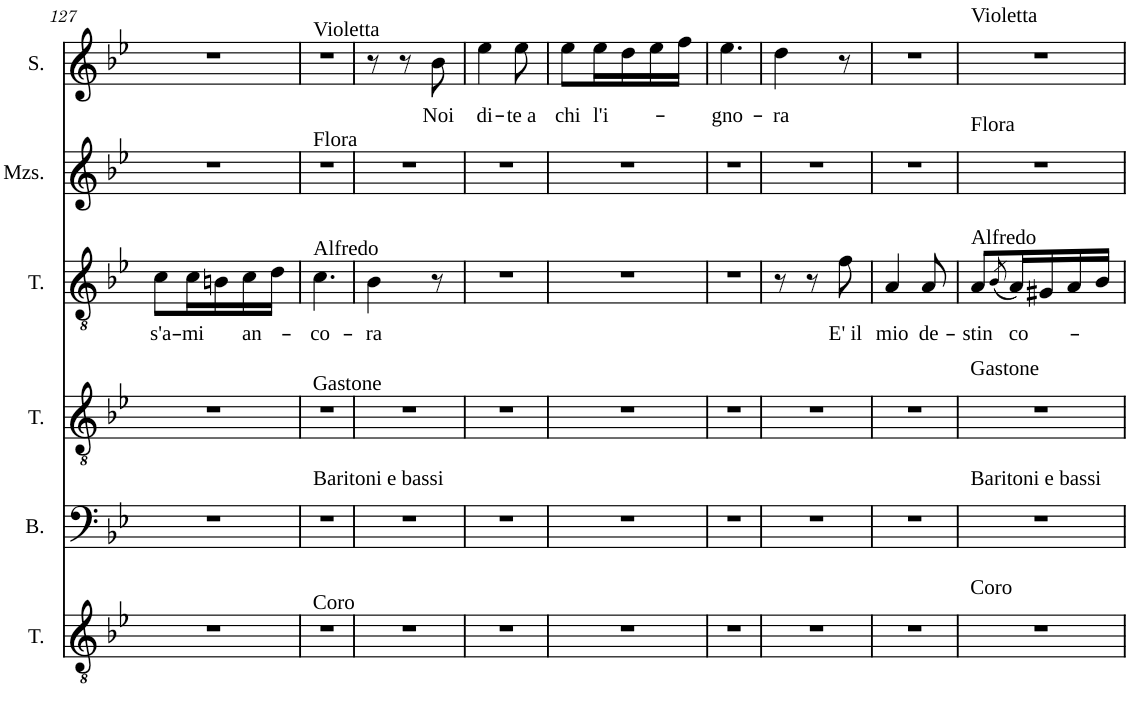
**kern	**text	**kern	**text
*part2	*part2	*part1	*part1
*staff2	*staff2	*staff1	*staff1
*I"Tenor	*	*I"Soprano	*
*I'T.	*	*I'S.	*
!!LO:PB:g=z
*clefGv2	*	*clefG2	*
*k[b-e-]	*	*k[b-e-]	*
*M3/8	*	*M3/8	*
=127	=127	=127	=127
!	!LO:LY:b	!	!
8c\L	s'a-	4.r	.
!	!LO:LY:b	!	!
16c\L	-mi	.	.
16Bn\	.	.	.
!	!LO:LY:b	!	!
16c\	an-	.	.
16d\JJ	.	.	.
=128	=128	=128	=128
!	!	!LO:TX:a:t=Violetta	!
!LO:TX:a:t=Alfredo	!	!	!
!	!LO:LY:b	!	!
4.c\	-co-	4.r	.
=129	=129	=129	=129
!	!LO:LY:b	!	!
4B-\	-ra	8r	.
.	.	8r	.
!	!	!	!LO:LY:b
8r	.	8b-\	Noi
=130	=130	=130	=130
!	!	!	!LO:LY:b
4.r	.	4ee-\	di-
!	!	!	!LO:LY:b
.	.	8ee-\	-te a
=131	=131	=131	=131
!	!	!	!LO:LY:b
4.r	.	8ee-\L	chi
!	!	!	!LO:LY:b
.	.	16ee-\L	l'i-
.	.	16dd\	.
.	.	16ee-\	.
.	.	16ff\JJ	.
=132	=132	=132	=132
!	!	!	!LO:LY:b
4.r	.	4.ee-\	-gno-
=133	=133	=133	=133
!	!	!	!LO:LY:b
8r	.	4dd\	-ra
8r	.	.	.
!	!LO:LY:b	!	!
8f\	E' il	8r	.
=134	=134	=134	=134
!	!LO:LY:b	!	!
4A/	mio	4.r	.
!	!LO:LY:b	!	!
8A/	de-	.	.
=135	=135	=135	=135
!	!	!LO:TX:a:t=Violetta	!
!LO:TX:a:t=Alfredo	!	!	!
!	!LO:LY:b	!	!
8A/L	-stin	4.r	.
(8qB-/	.	.	.
!	!LO:LY:b	!	!
16A/L)	co-	.	.
16G#X/	.	.	.
16A/	.	.	.
16B-/JJ	.	.	.
=	=	=	=
*-	*-	*-	*-
